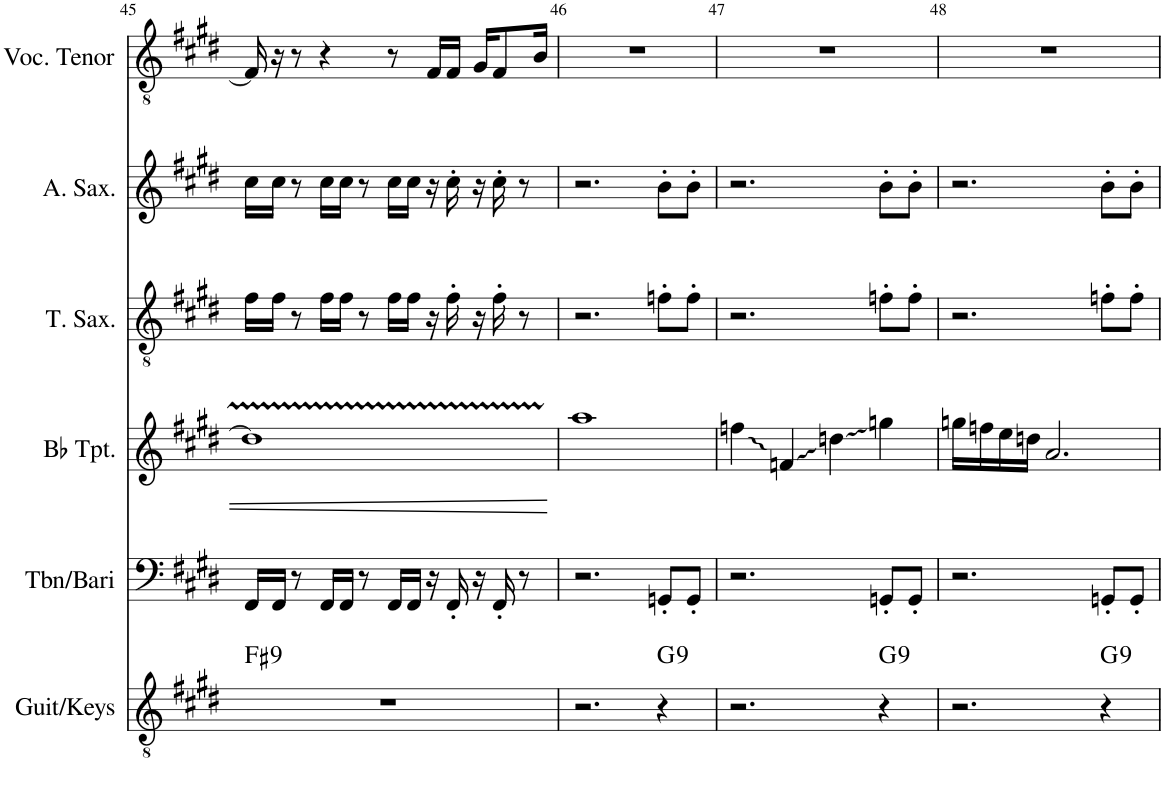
**kern	**harte	**kern	**kern	**kern	**kern	**kern
*part6	*part6	*part5	*part4	*part3	*part2	*part1
*staff6	*	*staff5	*staff4	*staff3	*staff2	*staff1
*I"Guit/Keys	*	*I"Tbn/Bari	*I"Bb Trumpet	*I"T. Sax.	*I"Alto Sax	*I"Voc. Tenor
*I'Guit/Keys	*	*I'Tbn/Bari	*I'Bb Tpt.	*I'T. Sax.	*I'A. Sax.	*I'Voc. Tenor
!!LO:PB:g=z
*clefGv2	*	*clefF4	*clefG2	*clefGv2	*clefG2	*clefGv2
*	*	*	*ITrd1c2	*ITrd8c14	*ITrd5c9	*
*k[f#c#g#d#]	*	*k[f#c#g#d#]	*k[f#c#g#d#]	*k[f#c#g#d#]	*k[f#c#g#d#]	*k[f#c#g#d#]
*M4/4	*	*M4/4	*M4/4	*M4/4	*M4/4	*M4/4
=45	=45	=45	=45	=45	=45	=45
!	!LO:H:kt=9	!	!	!	!	!
1r	F#:9	16FF#/LL	1dd]	16f#\LL	16cc#\LL	16F#/]
.	.	16FF#/JJ	.	16f#\JJ	16cc#\JJ	16r
.	.	8r	.	8r	8r	8r
.	.	16FF#/LL	.	16f#\LL	16cc#\LL	4r
.	.	16FF#/JJ	.	16f#\JJ	16cc#\JJ	.
.	.	8r	.	8r	8r	.
.	.	16FF#/LL	.	16f#\LL	16cc#\LL	8r
.	.	16FF#/JJ	.	16f#\JJ	16cc#\JJ	.
.	.	16r	.	16r	16r	16F#/LL
.	.	16FF#'/	.	16f#'\	16cc#'\	16F#/JJ
.	.	16r	.	16r	16r	16G#/KL
.	.	16FF#'/	.	16f#'\	16cc#'\	8F#/
.	.	8r	.	8r	8r	.
.	.	.	.	.	.	16B/Jk
=46	=46	=46	=46	=46	=46	=46
2.r	.	2.r	1aa	2.r	2.r	1r
!	!LO:H:kt=9	!	!	!	!	!
4r	G:9	8GGn'/L	.	8fn'\L	8b'\L	.
.	.	8GG'/J	.	8f'\J	8b'\J	.
=47	=47	=47	=47	=47	=47	=47
2.r	.	2.r	4ffn\	2.r	2.r	1r
.	.	.	4fn/	.	.	.
.	.	.	4ddn\	.	.	.
!	!LO:H:kt=9	!	!	!	!	!
4r	G:9	8GGn'/L	4ggn\	8fn'\L	8b'\L	.
.	.	8GG'/J	.	8f'\J	8b'\J	.
=48	=48	=48	=48	=48	=48	=48
2.r	.	2.r	16ggn\LL	2.r	2.r	1r
.	.	.	16ffn\	.	.	.
.	.	.	16ee\	.	.	.
.	.	.	16ddn\JJ	.	.	.
.	.	.	2.a/	.	.	.
!	!LO:H:kt=9	!	!	!	!	!
4r	G:9	8GGn'/L	.	8fn'\L	8b'\L	.
.	.	8GG'/J	.	8f'\J	8b'\J	.
=	=	=	=	=	=	=
*-	*-	*-	*-	*-	*-	*-
